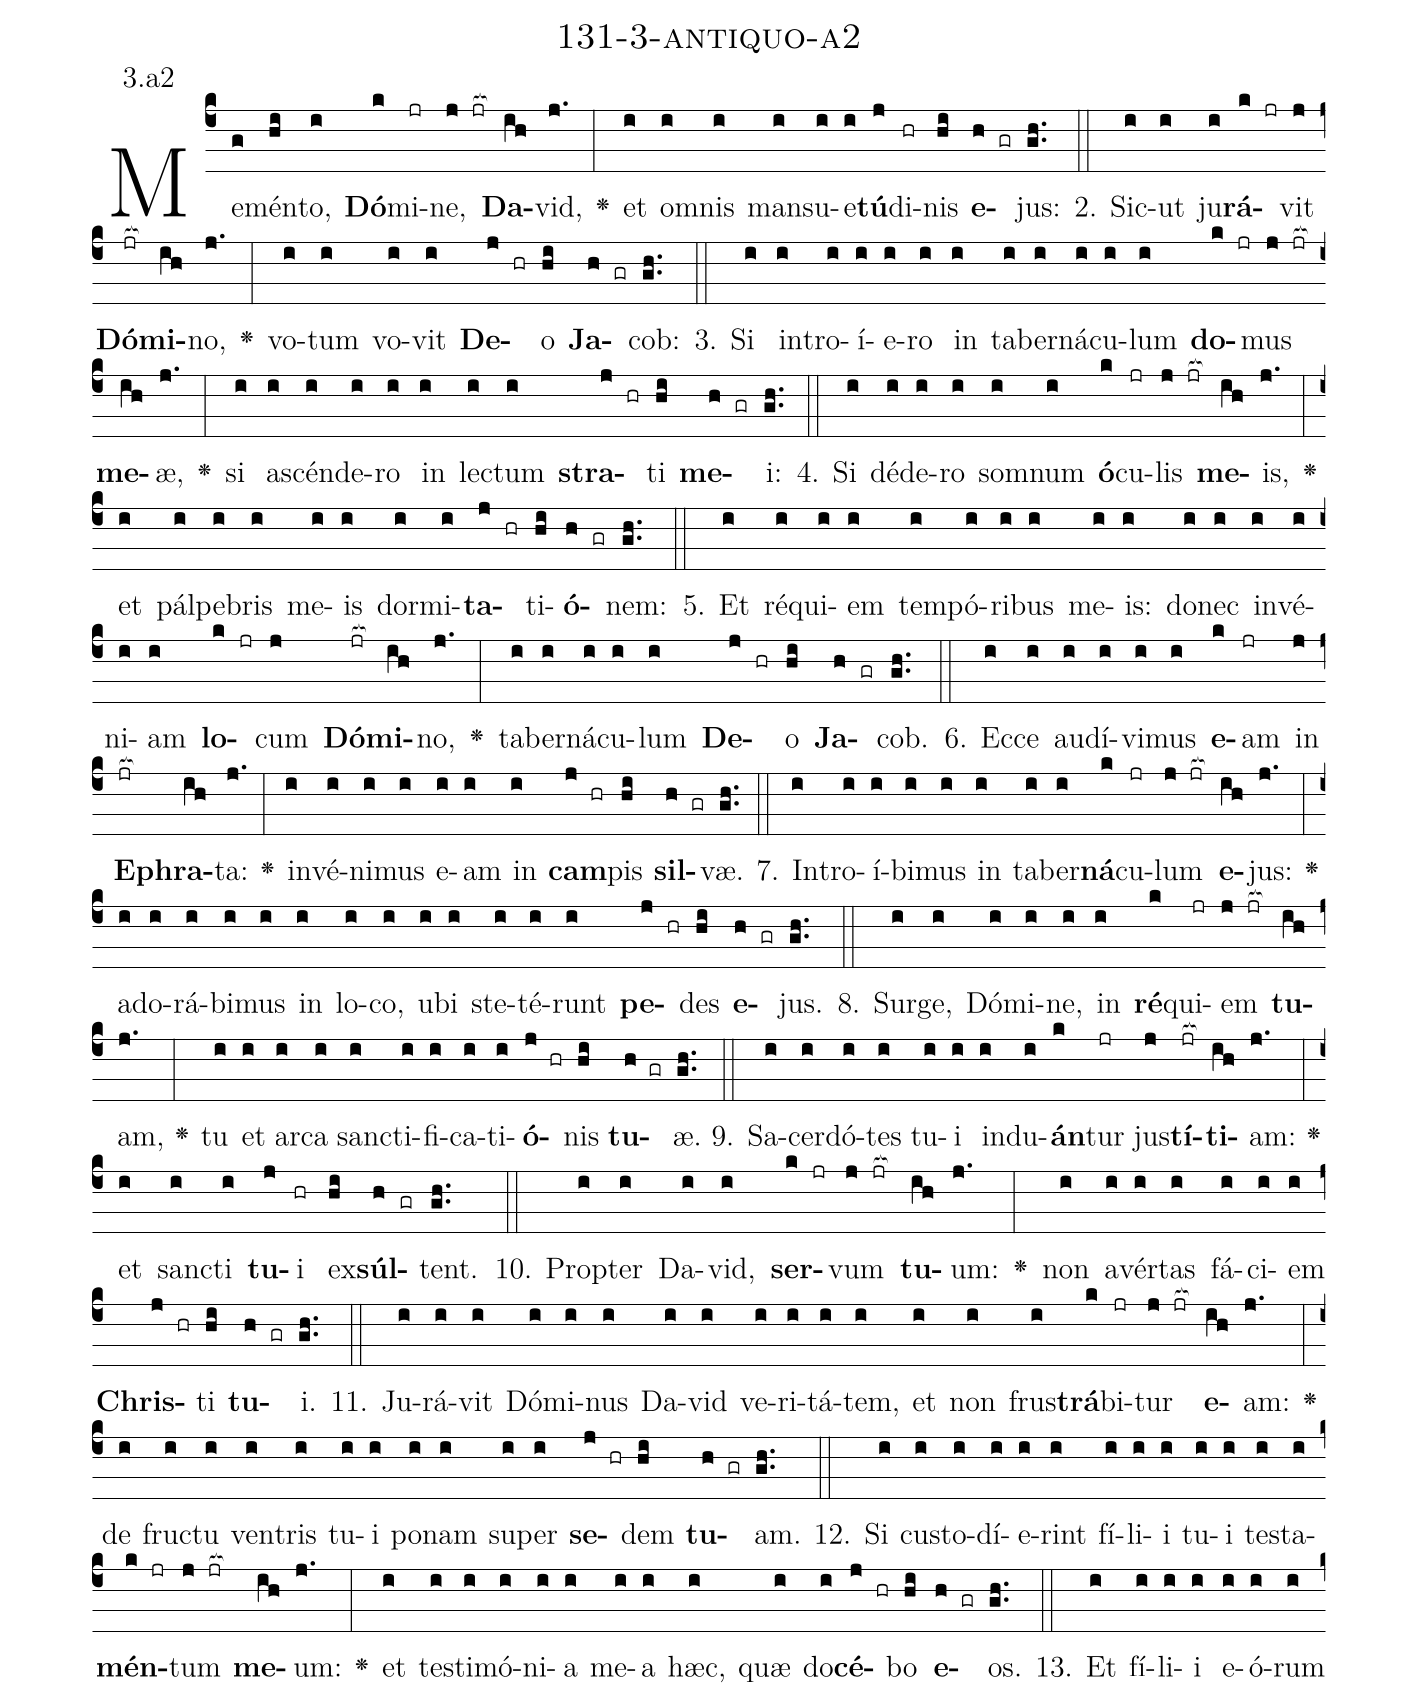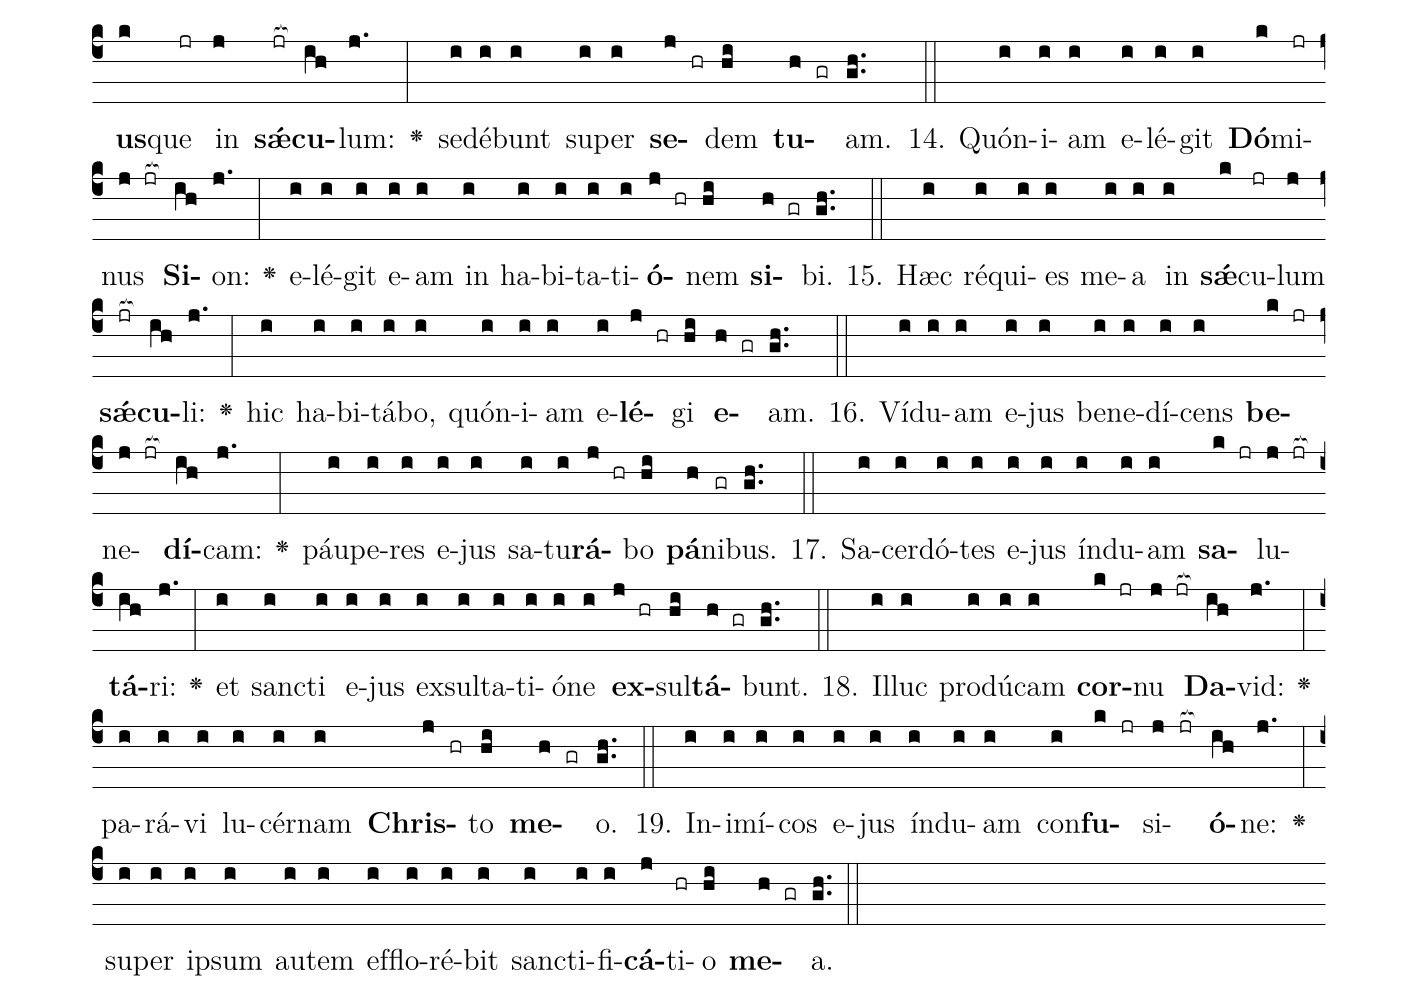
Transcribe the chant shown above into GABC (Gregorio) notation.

name: 131-3-antiquo-a2;
annotation: 3.a2;
%%
(c4)Me(g)mén(hi)to,(i) <b>Dó</b>(k)mi(jr)ne,(j jr[ocb:1{]) <b>Da</b>(ih[ocb:0}])vid,(j.) <v>\greheightstar</v>(:) et(i) om(i)nis(i) man(i)su(i)e(i)<b>tú</b>(j)di(hr)nis(hi) <b>e</b>(h gr)jus:(gh..) (::)
2. Sic(i)ut(i) ju(i)<b>rá</b>(k jr)vit(j) <b>Dó</b>(jr[ocb:1{])<b>mi</b>(ih[ocb:0}])no,(j.) <v>\greheightstar</v>(:) vo(i)tum(i) vo(i)vit(i) <b>De</b>(j hr)o(hi) <b>Ja</b>(h gr)cob:(gh..) (::)
3. Si(i) in(i)tro(i)í(i)e(i)ro(i) in(i) ta(i)ber(i)ná(i)cu(i)lum(i) <b>do</b>(k jr)mus(j jr[ocb:1{]) <b>me</b>(ih[ocb:0}])æ,(j.) <v>\greheightstar</v>(:) si(i) a(i)scén(i)de(i)ro(i) in(i) lec(i)tum(i) <b>stra</b>(j hr)ti(hi) <b>me</b>(h gr)i:(gh..) (::)
4. Si(i) dé(i)de(i)ro(i) som(i)num(i) <b>ó</b>(k)cu(jr)lis(j jr[ocb:1{]) <b>me</b>(ih[ocb:0}])is,(j.) <v>\greheightstar</v>(:) et(i) pál(i)pe(i)bris(i) me(i)is(i) dor(i)mi(i)<b>ta</b>(j hr)ti(hi)<b>ó</b>(h gr)nem:(gh..) (::)
5. Et(i) ré(i)qui(i)em(i) tem(i)pó(i)ri(i)bus(i) me(i)is:(i) do(i)nec(i) in(i)vé(i)ni(i)am(i) <b>lo</b>(k jr)cum(j) <b>Dó</b>(jr[ocb:1{])<b>mi</b>(ih[ocb:0}])no,(j.) <v>\greheightstar</v>(:) ta(i)ber(i)ná(i)cu(i)lum(i) <b>De</b>(j hr)o(hi) <b>Ja</b>(h gr)cob.(gh..) (::)
6. Ec(i)ce(i) au(i)dí(i)vi(i)mus(i) <b>e</b>(k)am(jr) in(j) <b>E</b>(jr[ocb:1{])<b>phra</b>(ih[ocb:0}])ta:(j.) <v>\greheightstar</v>(:) in(i)vé(i)ni(i)mus(i) e(i)am(i) in(i) <b>cam</b>(j hr)pis(hi) <b>sil</b>(h gr)væ.(gh..) (::)
7. In(i)tro(i)í(i)bi(i)mus(i) in(i) ta(i)ber(i)<b>ná</b>(k)cu(jr)lum(j jr[ocb:1{]) <b>e</b>(ih[ocb:0}])jus:(j.) <v>\greheightstar</v>(:) ad(i)o(i)rá(i)bi(i)mus(i) in(i) lo(i)co,(i) u(i)bi(i) ste(i)té(i)runt(i) <b>pe</b>(j hr)des(hi) <b>e</b>(h gr)jus.(gh..) (::)
8. Sur(i)ge,(i) Dó(i)mi(i)ne,(i) in(i) <b>ré</b>(k)qui(jr)em(j jr[ocb:1{]) <b>tu</b>(ih[ocb:0}])am,(j.) <v>\greheightstar</v>(:) tu(i) et(i) ar(i)ca(i) sanc(i)ti(i)fi(i)ca(i)ti(i)<b>ó</b>(j hr)nis(hi) <b>tu</b>(h gr)æ.(gh..) (::)
9. Sa(i)cer(i)dó(i)tes(i) tu(i)i(i) ind(i)u(i)<b>án</b>(k)tur(jr) jus(j)<b>tí</b>(jr[ocb:1{])<b>ti</b>(ih[ocb:0}])am:(j.) <v>\greheightstar</v>(:) et(i) sanc(i)ti(i) <b>tu</b>(j)i(hr) ex(hi)<b>súl</b>(h gr)tent.(gh..) (::)
10. Prop(i)ter(i) Da(i)vid,(i) <b>ser</b>(k jr)vum(j jr[ocb:1{]) <b>tu</b>(ih[ocb:0}])um:(j.) <v>\greheightstar</v>(:) non(i) a(i)vér(i)tas(i) fá(i)ci(i)em(i) <b>Chris</b>(j hr)ti(hi) <b>tu</b>(h gr)i.(gh..) (::)
11. Ju(i)rá(i)vit(i) Dó(i)mi(i)nus(i) Da(i)vid(i) ve(i)ri(i)tá(i)tem,(i) et(i) non(i) frus(i)<b>trá</b>(k)bi(jr)tur(j jr[ocb:1{]) <b>e</b>(ih[ocb:0}])am:(j.) <v>\greheightstar</v>(:) de(i) fruc(i)tu(i) ven(i)tris(i) tu(i)i(i) po(i)nam(i) su(i)per(i) <b>se</b>(j hr)dem(hi) <b>tu</b>(h gr)am.(gh..) (::)
12. Si(i) cus(i)to(i)dí(i)e(i)rint(i) fí(i)li(i)i(i) tu(i)i(i) tes(i)ta(i)<b>mén</b>(k jr)tum(j jr[ocb:1{]) <b>me</b>(ih[ocb:0}])um:(j.) <v>\greheightstar</v>(:) et(i) tes(i)ti(i)mó(i)ni(i)a(i) me(i)a(i) hæc,(i) quæ(i) do(i)<b>cé</b>(j hr)bo(hi) <b>e</b>(h gr)os.(gh..) (::)
13. Et(i) fí(i)li(i)i(i) e(i)ó(i)rum(i) <b>us</b>(k)que(jr) in(j) <b>sǽ</b>(jr[ocb:1{])<b>cu</b>(ih[ocb:0}])lum:(j.) <v>\greheightstar</v>(:) se(i)dé(i)bunt(i) su(i)per(i) <b>se</b>(j hr)dem(hi) <b>tu</b>(h gr)am.(gh..) (::)
14. Quón(i)i(i)am(i) e(i)lé(i)git(i) <b>Dó</b>(k)mi(jr)nus(j jr[ocb:1{]) <b>Si</b>(ih[ocb:0}])on:(j.) <v>\greheightstar</v>(:) e(i)lé(i)git(i) e(i)am(i) in(i) ha(i)bi(i)ta(i)ti(i)<b>ó</b>(j hr)nem(hi) <b>si</b>(h gr)bi.(gh..) (::)
15. Hæc(i) ré(i)qui(i)es(i) me(i)a(i) in(i) <b>sǽ</b>(k)cu(jr)lum(j) <b>sǽ</b>(jr[ocb:1{])<b>cu</b>(ih[ocb:0}])li:(j.) <v>\greheightstar</v>(:) hic(i) ha(i)bi(i)tá(i)bo,(i) quón(i)i(i)am(i) e(i)<b>lé</b>(j hr)gi(hi) <b>e</b>(h gr)am.(gh..) (::)
16. Ví(i)du(i)am(i) e(i)jus(i) be(i)ne(i)dí(i)cens(i) <b>be</b>(k jr)ne(j jr[ocb:1{])<b>dí</b>(ih[ocb:0}])cam:(j.) <v>\greheightstar</v>(:) páu(i)pe(i)res(i) e(i)jus(i) sa(i)tu(i)<b>rá</b>(j hr)bo(hi) <b>pá</b>(h)ni(gr)bus.(gh..) (::)
17. Sa(i)cer(i)dó(i)tes(i) e(i)jus(i) índ(i)u(i)am(i) <b>sa</b>(k jr)lu(j jr[ocb:1{])<b>tá</b>(ih[ocb:0}])ri:(j.) <v>\greheightstar</v>(:) et(i) sanc(i)ti(i) e(i)jus(i) ex(i)sul(i)ta(i)ti(i)ó(i)ne(i) <b>ex</b>(j hr)sul(hi)<b>tá</b>(h gr)bunt.(gh..) (::)
18. Il(i)luc(i) pro(i)dú(i)cam(i) <b>cor</b>(k jr)nu(j jr[ocb:1{]) <b>Da</b>(ih[ocb:0}])vid:(j.) <v>\greheightstar</v>(:) pa(i)rá(i)vi(i) lu(i)cér(i)nam(i) <b>Chris</b>(j hr)to(hi) <b>me</b>(h gr)o.(gh..) (::)
19. In(i)i(i)mí(i)cos(i) e(i)jus(i) índ(i)u(i)am(i) con(i)<b>fu</b>(k jr)si(j jr[ocb:1{])<b>ó</b>(ih[ocb:0}])ne:(j.) <v>\greheightstar</v>(:) su(i)per(i) ip(i)sum(i) au(i)tem(i) ef(i)flo(i)ré(i)bit(i) sanc(i)ti(i)fi(i)<b>cá</b>(j)ti(hr)o(hi) <b>me</b>(h gr)a.(gh..) (::)
